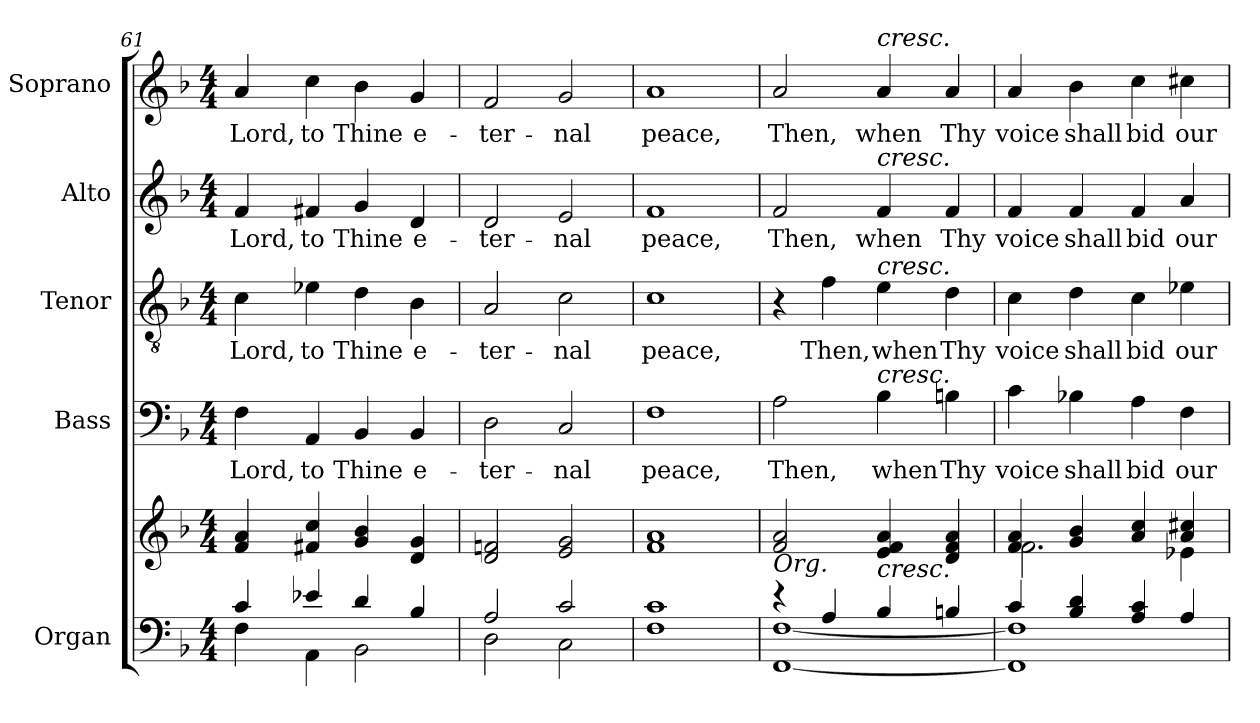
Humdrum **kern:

**kern	**kern	**kern	**text	**kern	**text	**kern	**text	**kern	**text
*part5	*part5	*part4	*part4	*part3	*part3	*part2	*part2	*part1	*part1
*staff6	*staff5	*staff4	*staff4	*staff3	*staff3	*staff2	*staff2	*staff1	*staff1
*I"Organ	*	*I"Bass	*	*I"Tenor	*	*I"Alto	*	*I"Soprano	*
*I'Org.	*	*I'B.	*	*I'T.	*	*I'A.	*	*I'S.	*
*clefF4	*clefG2	*clefF4	*	*clefGv2	*	*clefG2	*	*clefG2	*
*	*	*	*	*ITrd7c12	*	*	*	*	*
*k[b-]	*k[b-]	*k[b-]	*	*k[b-]	*	*k[b-]	*	*k[b-]	*
*F:	*F:	*F:	*	*F:	*	*F:	*	*F:	*
*M4/4	*M4/4	*M4/4	*	*M4/4	*	*M4/4	*	*M4/4	*
=61	=61	=61	=61	=61	=61	=61	=61	=61	=61
*^	*	*	*	*	*	*	*	*	*
!	!	!	!	!LO:LY:b:color=#000000	!	!	!	!	!	!
!	!	!	!	!	!	!LO:LY:b:color=#000000	!	!	!	!
!	!	!	!	!	!	!	!	!LO:LY:b:color=#000000	!	!
!	!	!	!	!	!	!	!	!	!	!LO:LY:b:color=#000000
4ci/	4Fi\	4fi/ 4ai	4Fi\	Lord,	4Ci\	Lord,	4fi/	Lord,	4ai/	Lord,
!	!	!	!	!LO:LY:b:color=#000000	!	!	!	!	!	!
!	!	!	!	!	!	!LO:LY:b:color=#000000	!	!	!	!
!	!	!	!	!	!	!	!	!LO:LY:b:color=#000000	!	!
!	!	!	!	!	!	!	!	!	!	!LO:LY:b:color=#000000
4e-Xi/	4AAi\	4f#Xi/ 4cci	4AAi/	to	4E-Xi\	to	4f#Xi/	to	4cci\	to
!	!	!	!	!LO:LY:b:color=#000000	!	!	!	!	!	!
!	!	!	!	!	!	!LO:LY:b:color=#000000	!	!	!	!
!	!	!	!	!	!	!	!	!LO:LY:b:color=#000000	!	!
!	!	!	!	!	!	!	!	!	!	!LO:LY:b:color=#000000
4di/	2BB-i\	4gi/ 4b-i	4BB-i/	Thine	4Di\	Thine	4gi/	Thine	4b-i\	Thine
!	!	!	!	!LO:LY:b:color=#000000	!	!	!	!	!	!
!	!	!	!	!	!	!LO:LY:b:color=#000000	!	!	!	!
!	!	!	!	!	!	!	!	!LO:LY:b:color=#000000	!	!
!	!	!	!	!	!	!	!	!	!	!LO:LY:b:color=#000000
4B-i/	.	4di/ 4gi	4BB-i/	e-	4BB-i\	e-	4di/	e-	4gi/	e-
=62	=62	=62	=62	=62	=62	=62	=62	=62	=62	=62
!	!	!	!	!LO:LY:b:color=#000000	!	!	!	!	!	!
!	!	!	!	!	!	!LO:LY:b:color=#000000	!	!	!	!
!	!	!	!	!	!	!	!	!LO:LY:b:color=#000000	!	!
!	!	!	!	!	!	!	!	!	!	!LO:LY:b:color=#000000
2Ai/	2Di\	2di/ 2fni	2Di\	-ter-	2AAi/	-ter-	2di/	-ter-	2fi/	-ter-
!	!	!	!	!LO:LY:b:color=#000000	!	!	!	!	!	!
!	!	!	!	!	!	!LO:LY:b:color=#000000	!	!	!	!
!	!	!	!	!	!	!	!	!LO:LY:b:color=#000000	!	!
!	!	!	!	!	!	!	!	!	!	!LO:LY:b:color=#000000
2ci/	2Ci\	2ei/ 2gi	2Ci/	-nal	2Ci\	-nal	2ei/	-nal	2gi/	-nal
*v	*v	*	*	*	*	*	*	*	*	*
=63	=63	=63	=63	=63	=63	=63	=63	=63	=63
*^	*	*	*	*	*	*	*	*	*
!	!	!	!	!LO:LY:b:color=#000000	!	!	!	!	!	!
*v	*v	*	*	*	*	*	*	*	*	*
*^	*	*	*	*	*	*	*	*	*
!	!	!	!	!	!	!LO:LY:b:color=#000000	!	!	!	!
*v	*v	*	*	*	*	*	*	*	*	*
*^	*	*	*	*	*	*	*	*	*
!	!	!	!	!	!	!	!	!LO:LY:b:color=#000000	!	!
*v	*v	*	*	*	*	*	*	*	*	*
*^	*	*	*	*	*	*	*	*	*
!	!	!	!	!	!	!	!	!	!	!LO:LY:b:color=#000000
*v	*v	*	*	*	*	*	*	*	*	*
1Fi 1ci	1fi 1ai	1Fi	peace,	1Ci	peace,	1fi	peace,	1ai	peace,
=64	=64	=64	=64	=64	=64	=64	=64	=64	=64
*^	*	*	*	*	*	*	*	*	*
!	!	!	!	!LO:LY:b:color=#000000	!	!	!	!	!	!
!	!	!	!	!	!	!	!	!LO:LY:b:color=#000000	!	!
!	!	!LO:TX:b:i:t=Org.	!	!	!	!	!	!	!	!
!	!	!	!	!	!	!	!	!	!	!LO:LY:b:color=#000000
4r	[1FFi [1Fi	2fi/ 2ai	2Ai\	Then,	4r	.	2fi/	Then,	2ai/	Then,
!	!	!	!	!	!	!LO:LY:b:color=#000000	!	!	!	!
4Ai/	.	.	.	.	4Fi\	Then,	.	.	.	.
!	!	!	!	!LO:LY:b:color=#000000	!	!	!	!	!	!
!	!	!	!	!	!	!LO:LY:b:color=#000000	!	!	!	!
!	!	!	!	!	!	!	!	!LO:LY:b:color=#000000	!	!
!	!	!	!	!	!	!	!	!	!LO:TX:a:i:t=cresc.	!
!	!	!	!	!	!	!	!LO:TX:a:i:t=cresc.	!	!	!
!	!	!	!	!	!LO:TX:a:i:t=cresc.	!	!	!	!	!
!	!	!	!LO:TX:a:i:t=cresc.	!	!	!	!	!	!	!
!	!	!LO:TX:b:i:t=cresc.	!	!	!	!	!	!	!	!
!	!	!	!	!	!	!	!	!	!	!LO:LY:b:color=#000000
4B-i/	.	4ei/ 4fi 4ai	4B-i\	when	4Ei\	when	4fi/	when	4ai/	when
!	!	!	!	!LO:LY:b:color=#000000	!	!	!	!	!	!
!	!	!	!	!	!	!LO:LY:b:color=#000000	!	!	!	!
!	!	!	!	!	!	!	!	!LO:LY:b:color=#000000	!	!
!	!	!	!	!	!	!	!	!	!	!LO:LY:b:color=#000000
4Bni/	.	4di/ 4fi 4ai	4Bni\	Thy	4Di\	Thy	4fi/	Thy	4ai/	Thy
!!LO:PB:g=z
=65	=65	=65	=65	=65	=65	=65	=65	=65	=65	=65
*	*	*^	*	*	*	*	*	*	*	*
!	!	!	!	!	!LO:LY:b:color=#000000	!	!	!	!	!	!
!	!	!	!	!	!	!	!LO:LY:b:color=#000000	!	!	!	!
!	!	!	!	!	!	!	!	!	!LO:LY:b:color=#000000	!	!
!	!	!	!	!	!	!	!	!	!	!	!LO:LY:b:color=#000000
4ci/	1FFi] 1Fi]	4fi/ 4ai	2.fi\	4ci\	voice	4Ci\	voice	4fi/	voice	4ai/	voice
!	!	!	!	!	!LO:LY:b:color=#000000	!	!	!	!	!	!
!	!	!	!	!	!	!	!LO:LY:b:color=#000000	!	!	!	!
!	!	!	!	!	!	!	!	!	!LO:LY:b:color=#000000	!	!
!	!	!	!	!	!	!	!	!	!	!	!LO:LY:b:color=#000000
4B-i/ 4di	.	4gi/ 4b-i	.	4B-Xi\	shall	4Di\	shall	4fi/	shall	4b-i\	shall
!	!	!	!	!	!LO:LY:b:color=#000000	!	!	!	!	!	!
!	!	!	!	!	!	!	!LO:LY:b:color=#000000	!	!	!	!
!	!	!	!	!	!	!	!	!	!LO:LY:b:color=#000000	!	!
!	!	!	!	!	!	!	!	!	!	!	!LO:LY:b:color=#000000
4Ai/ 4ci	.	4ai/ 4cci	.	4Ai\	bid	4Ci\	bid	4fi/	bid	4cci\	bid
!	!	!	!	!	!LO:LY:b:color=#000000	!	!	!	!	!	!
!	!	!	!	!	!	!	!LO:LY:b:color=#000000	!	!	!	!
!	!	!	!	!	!	!	!	!	!LO:LY:b:color=#000000	!	!
!	!	!	!	!	!	!	!	!	!	!	!LO:LY:b:color=#000000
4Ai/	.	4ai/ 4cc#Xi	4e-Xi\	4Fi\	our	4E-Xi\	our	4ai/	our	4cc#Xi\	our
*v	*v	*	*	*	*	*	*	*	*	*	*
*	*v	*v	*	*	*	*	*	*	*	*
=	=	=	=	=	=	=	=	=	=
*-	*-	*-	*-	*-	*-	*-	*-	*-	*-
